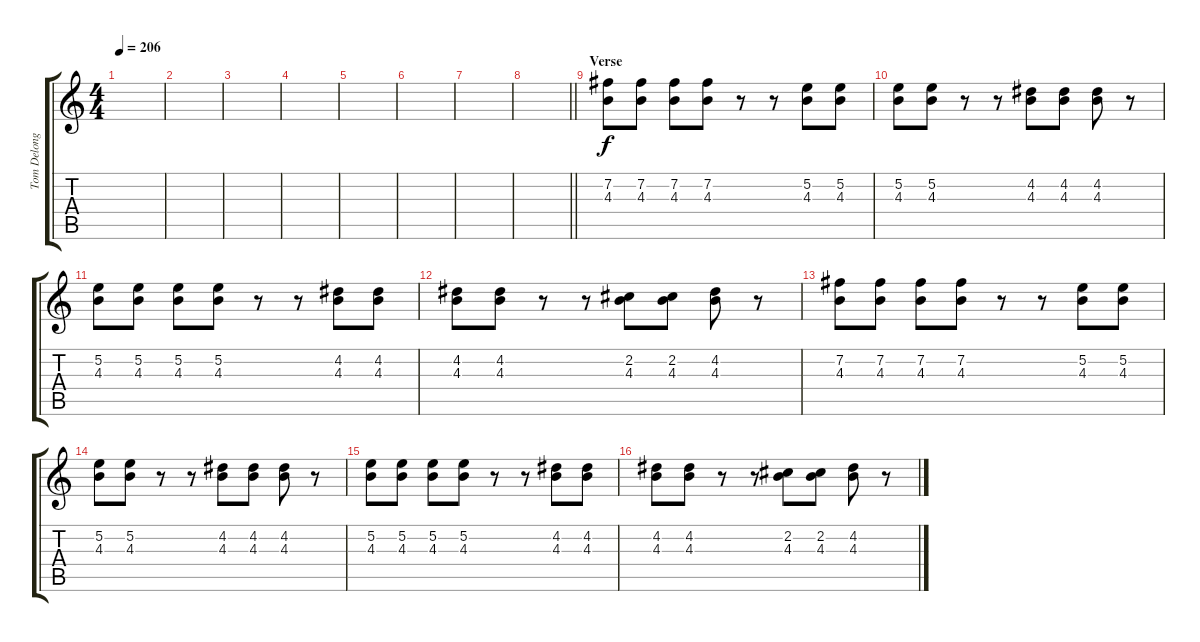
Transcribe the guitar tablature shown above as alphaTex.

\track ("Tom Delonge - Guitar" "Tom Delong") {instrument distortionguitar}
\staff {score tabs}
\tuning (E4 B3 G3 D3 A2 E2) {hide}
\ts (4 4)
\tempo 206
\clef g2
\ks c
|
|
|
|
|
|
|
\barLineRight lightlight
|
\section ("" "Verse")
(7.2 4.3).8 (7.2 4.3).8 (7.2 4.3).8 (7.2 4.3).8 r.8 r.8 (5.2 4.3).8 (5.2 4.3).8 |
(5.2 4.3).8 (5.2 4.3).8 r.8 r.8 (4.2 4.3).8 (4.2 4.3).8 (4.2 4.3).8 r.8 |
(5.2 4.3).8 (5.2 4.3).8 (5.2 4.3).8 (5.2 4.3).8 r.8 r.8 (4.2 4.3).8 (4.2 4.3).8 |
(4.2 4.3).8 (4.2 4.3).8 r.8 r.8 (2.2 4.3).8 (2.2 4.3).8 (4.2 4.3).8 r.8 |
(7.2 4.3).8 (7.2 4.3).8 (7.2 4.3).8 (7.2 4.3).8 r.8 r.8 (5.2 4.3).8 (5.2 4.3).8 |
(5.2 4.3).8 (5.2 4.3).8 r.8 r.8 (4.2 4.3).8 (4.2 4.3).8 (4.2 4.3).8 r.8 |
(5.2 4.3).8 (5.2 4.3).8 (5.2 4.3).8 (5.2 4.3).8 r.8 r.8 (4.2 4.3).8 (4.2 4.3).8 |
(4.2 4.3).8 (4.2 4.3).8 r.8 r.8 (2.2 4.3).8 (2.2 4.3).8 (4.2 4.3).8 r.8
